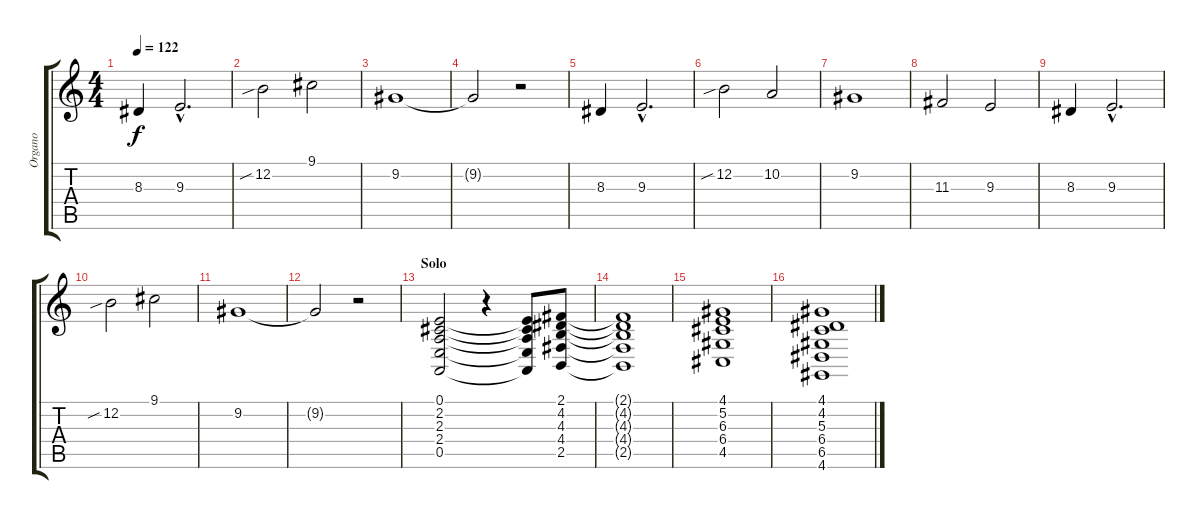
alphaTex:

\track ("Organo" "Organo") {instrument pad7halo}
\staff {score tabs}
\tuning (E4 B3 G3 D3 A2 E2) {hide}
\ts (4 4)
\tempo 122
\clef g2
\ks c
8.3.4{dy f} 9.3{hac}.2{d} |
12.2{sib}.2 9.1.2 |
9.2.1 |
9.2{t}.2 r.2 |
8.3.4 9.3{hac}.2{d} |
12.2{sib}.2 10.2.2 |
9.2.1 |
11.3.2 9.3.2 |
8.3.4 9.3{hac}.2{d} |
12.2{sib}.2 9.1.2 |
9.2.1 |
9.2{t}.2 r.2 |
\section ("" "Solo")
(0.1 2.2 2.3 2.4 0.5).2 r.4 (0.1{t} 2.2{t} 2.3{t} 2.4{t} 0.5{t}).8 (2.1 4.2 4.3 4.4 2.5).8 |
(2.1{t} 4.2{t} 4.3{t} 4.4{t} 2.5{t}).1 |
(4.1 5.2 6.3 6.4 4.5).1 |
(4.1 4.2 5.3 6.4 6.5 4.6).1
